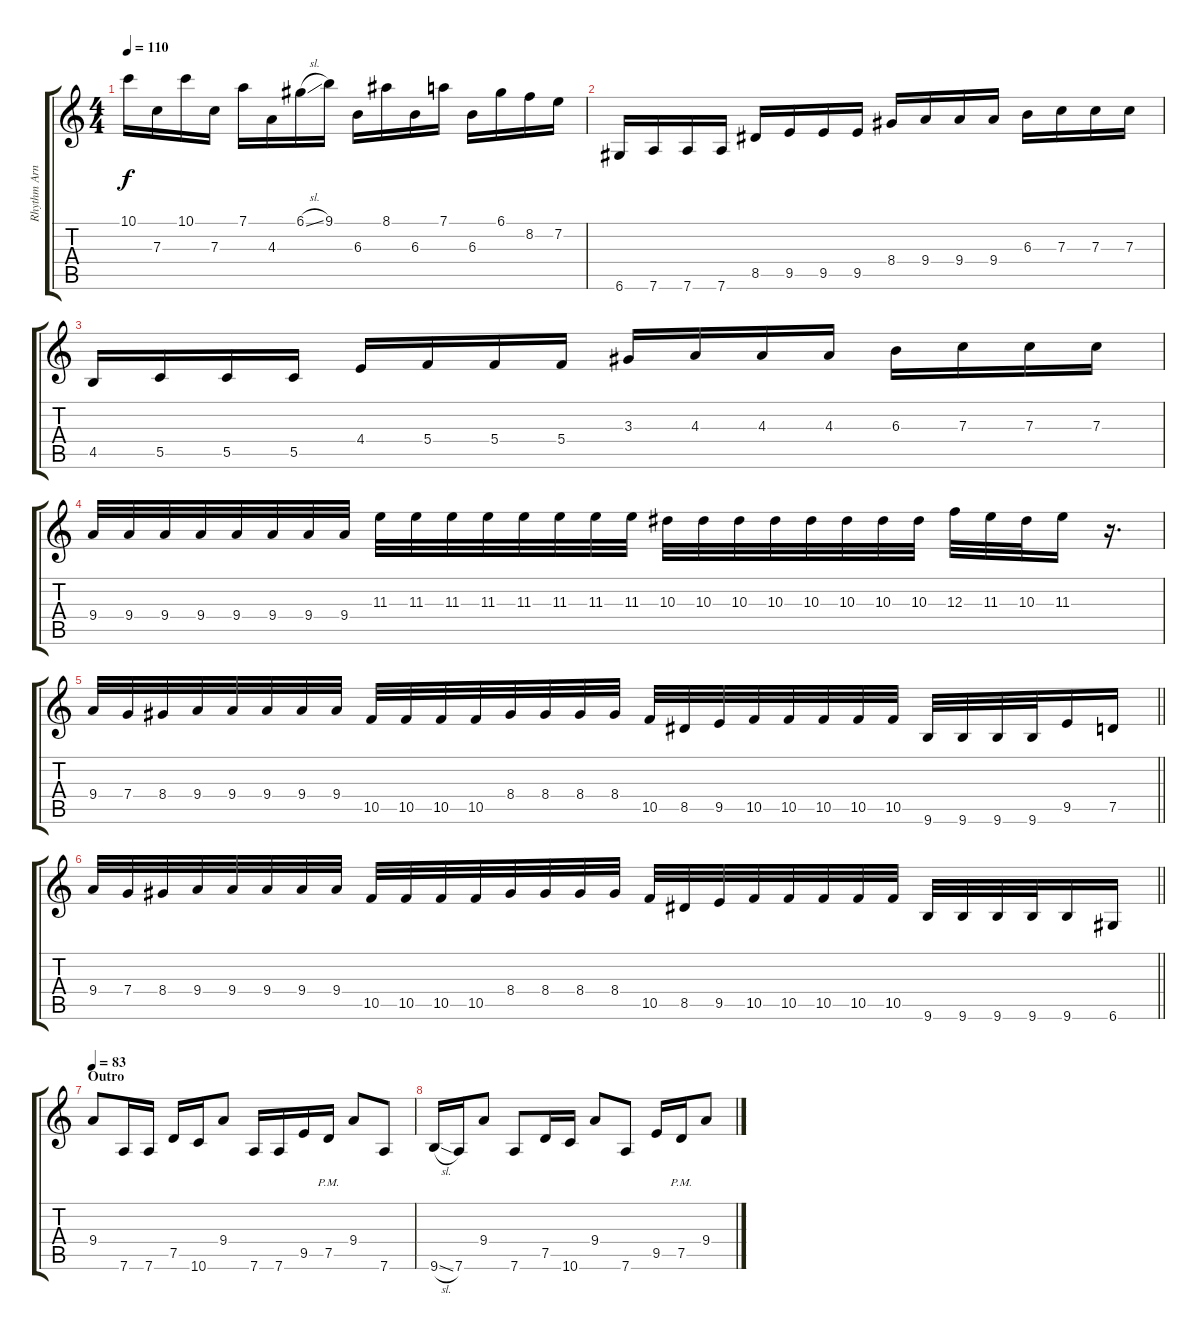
\track ("Rhythm Arnaud Pontacq" "Rhythm Arn") {instrument distortionguitar}
\staff {score tabs}
\tuning (D4 A3 F3 C3 G2 D2) {hide}
\ts (4 4)
\tempo 110
\clef g2
\ks c
10.1.16{dy f} 7.3.16 10.1.16 7.3.16 7.1.16 4.3.16 6.1{sl}.16 9.1.16 6.3.16 8.1.16 6.3.16 7.1.16 6.3.16 6.1.16 8.2.16 7.2.16 |
6.6.16 7.6.16 7.6.16 7.6.16 8.5.16 9.5.16 9.5.16 9.5.16 8.4.16 9.4.16 9.4.16 9.4.16 6.3.16 7.3.16 7.3.16 7.3.16 |
4.5.16 5.5.16 5.5.16 5.5.16 4.4.16 5.4.16 5.4.16 5.4.16 3.3.16 4.3.16 4.3.16 4.3.16 6.3.16 7.3.16 7.3.16 7.3.16 |
9.4.32 9.4.32 9.4.32 9.4.32 9.4.32 9.4.32 9.4.32 9.4.32 11.3.32 11.3.32 11.3.32 11.3.32 11.3.32 11.3.32 11.3.32 11.3.32 10.3.32 10.3.32 10.3.32 10.3.32 10.3.32 10.3.32 10.3.32 10.3.32 12.3.32 11.3.32 10.3.32 11.3.16 r.16{d} |
\barLineRight lightlight
9.4.32 7.4.32 8.4.32 9.4.32 9.4.32 9.4.32 9.4.32 9.4.32 10.5.32 10.5.32 10.5.32 10.5.32 8.4.32 8.4.32 8.4.32 8.4.32 10.5.32 8.5.32 9.5.32 10.5.32 10.5.32 10.5.32 10.5.32 10.5.32 9.6.32 9.6.32 9.6.32 9.6.32 9.5.16 7.5.16 |
\barLineRight lightlight
9.4.32 7.4.32 8.4.32 9.4.32 9.4.32 9.4.32 9.4.32 9.4.32 10.5.32 10.5.32 10.5.32 10.5.32 8.4.32 8.4.32 8.4.32 8.4.32 10.5.32 8.5.32 9.5.32 10.5.32 10.5.32 10.5.32 10.5.32 10.5.32 9.6.32 9.6.32 9.6.32 9.6.32 9.6.16 6.6.16 |
\section ("" "Outro")
\tempo 83
9.4.8 7.6.16 7.6.16 7.5.16 10.6.16 9.4.8 7.6.16 7.6.16 9.5.16 7.5{pm}.16 9.4.8 7.6.8 |
9.6{sl}.16 7.6.16 9.4.8 7.6.8 7.5.16 10.6.16 9.4.8 7.6.8 9.5.16 7.5{pm}.16 9.4.8
